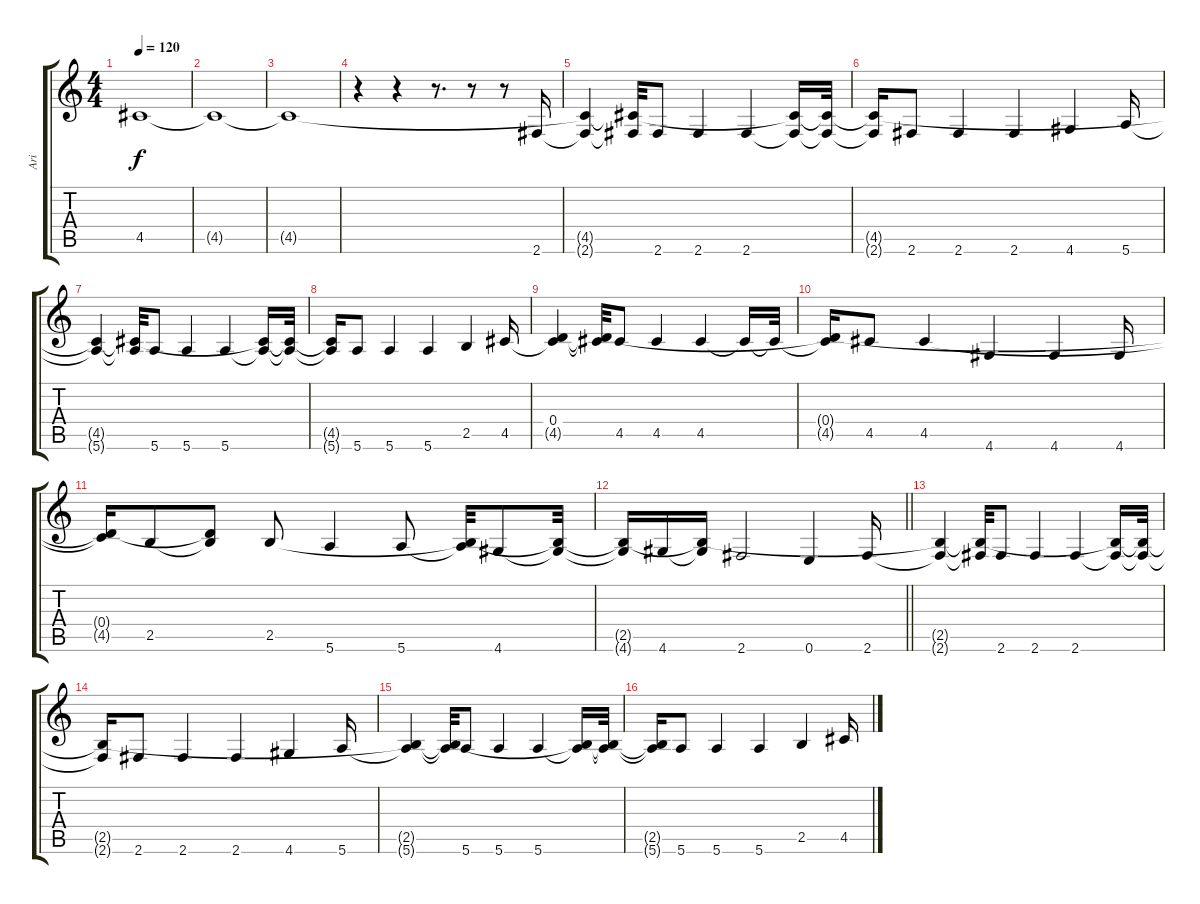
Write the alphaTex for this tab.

\track ("Ari" "Ari") {instrument electricbassfinger}
\staff {score tabs}
\tuning (E4 B3 G3 D3 A2 E2) {hide}
\ts (4 4)
\tempo 120
\clef g2
\ks c
4.5{t}.1{dy f} |
4.5{t}.1 |
4.5{t}.1 |
r.4 r.4 r.8{d} r.8 r.8 2.6.16 |
(4.5{t} 2.6{t}).4 (4.5{t} 2.6{t}).32 2.6.8 2.6.4 2.6.4 (4.5{t} 2.6{t}).16 (4.5{t} 2.6{t}).32 |
(4.5{t} 2.6{t}).16 2.6.8 2.6.4 2.6.4 4.6.4 5.6.16 |
(4.5{t} 5.6{t}).4 (4.5{t} 5.6{t}).32 5.6.8 5.6.4 5.6.4 (4.5{t} 5.6{t}).16 (4.5{t} 5.6{t}).32 |
(4.5{t} 5.6{t}).16 5.6.8 5.6.4 5.6.4 2.5.4 4.5.16 |
(0.4 4.5{t}).4 (0.4{t} 4.5{t}).32 4.5.8 4.5.4 4.5.4 4.5{t}.16 4.5{t}.32 |
(0.4{t} 4.5{t}).16 4.5.8 4.5.4 4.6.4 4.6.4 4.6.16 |
(0.4{t} 4.5{t}).16 2.5.8 (0.4{t} 2.5{t}).8 2.5.8 5.6.4 5.6.8 (2.5{t} 5.6{t}).32 4.6.8 (2.5{t} 4.6{t}).32 |
\barLineRight lightlight
(2.5{t} 4.6{t}).16 4.6.16 (2.5{t} 4.6{t}).16 2.6.2 0.6.4 2.6.16 |
(2.5{t} 2.6{t}).4 (2.5{t} 2.6{t}).32 2.6.8 2.6.4 2.6.4 (2.5{t} 2.6{t}).16 (2.5{t} 2.6{t}).32 |
(2.5{t} 2.6{t}).16 2.6.8 2.6.4 2.6.4 4.6.4 5.6.16 |
(2.5{t} 5.6{t}).4 (2.5{t} 5.6{t}).32 5.6.8 5.6.4 5.6.4 (2.5{t} 5.6{t}).16 (2.5{t} 5.6{t}).32 |
(2.5{t} 5.6{t}).16 5.6.8 5.6.4 5.6.4 2.5.4 4.5.16
